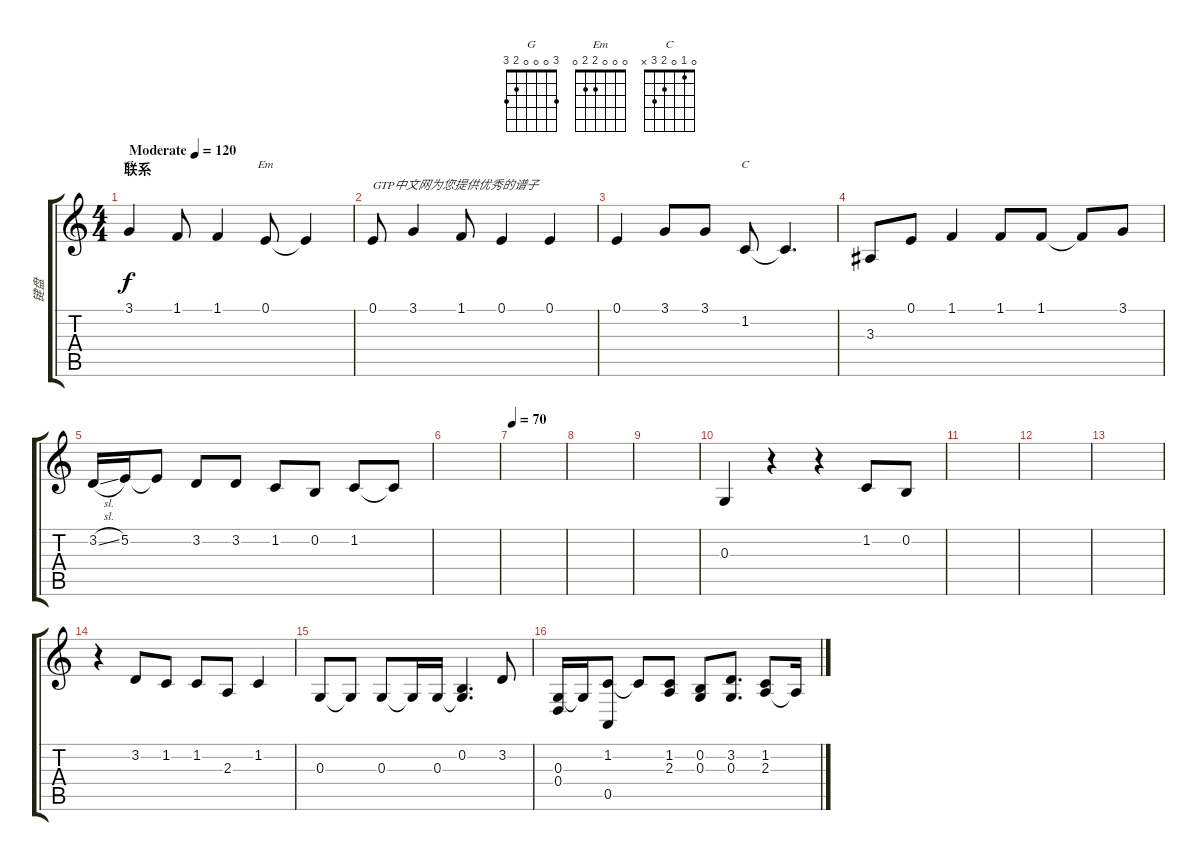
\track ("键盘" "键盘") {instrument electricpiano1}
\staff {score tabs}
\tuning (E4 B3 G3 D3 A2 E2) {hide}
\chord ("G" 3 0 0 0 2 3)
\chord ("Em" 0 0 0 2 2 0)
\chord ("C" 0 1 0 2 3 x)
\ts (4 4)
\section ("" "联系")
\tempo (120 "Moderate")
\clef g2
\ks c
3.1.4{ch "G" dy f instrument electricpiano1} 1.1.8 1.1.4 0.1.8{ch "Em"} 0.1{t}.4 |
0.1.8{txt "GTP中文网为您提供优秀的谱子"} 3.1.4 1.1.8 0.1.4 0.1.4 |
0.1.4 3.1.8 3.1.8 1.2.8{ch "C"} 1.2{t}.4{d} |
3.3.8 0.1.8 1.1.4 1.1.8 1.1.8 1.1{t}.8 3.1.8 |
3.2{sl}.16 5.2.16 5.2{t}.8 3.2.8 3.2.8 1.2.8 0.2.8 1.2.8 1.2{t}.8 |
|
\tempo 70
|
|
|
0.3.4 r.4 r.4 1.2.8 0.2.8 |
|
|
|
r.4 3.2.8 1.2.8 1.2.8 2.3.8 1.2.4 |
0.3.8 0.3{t}.8 0.3.8 0.3{t}.16 0.3.16 (0.2 0.3{t}).4{d} 3.2.8 |
(0.3 0.4).16 0.3{t}.16 (1.2 0.5).8 1.2{t}.8 (1.2 2.3).8 (0.2 0.3).8 (3.2 0.3).8{d} (1.2 2.3).8 2.3{t}.16
